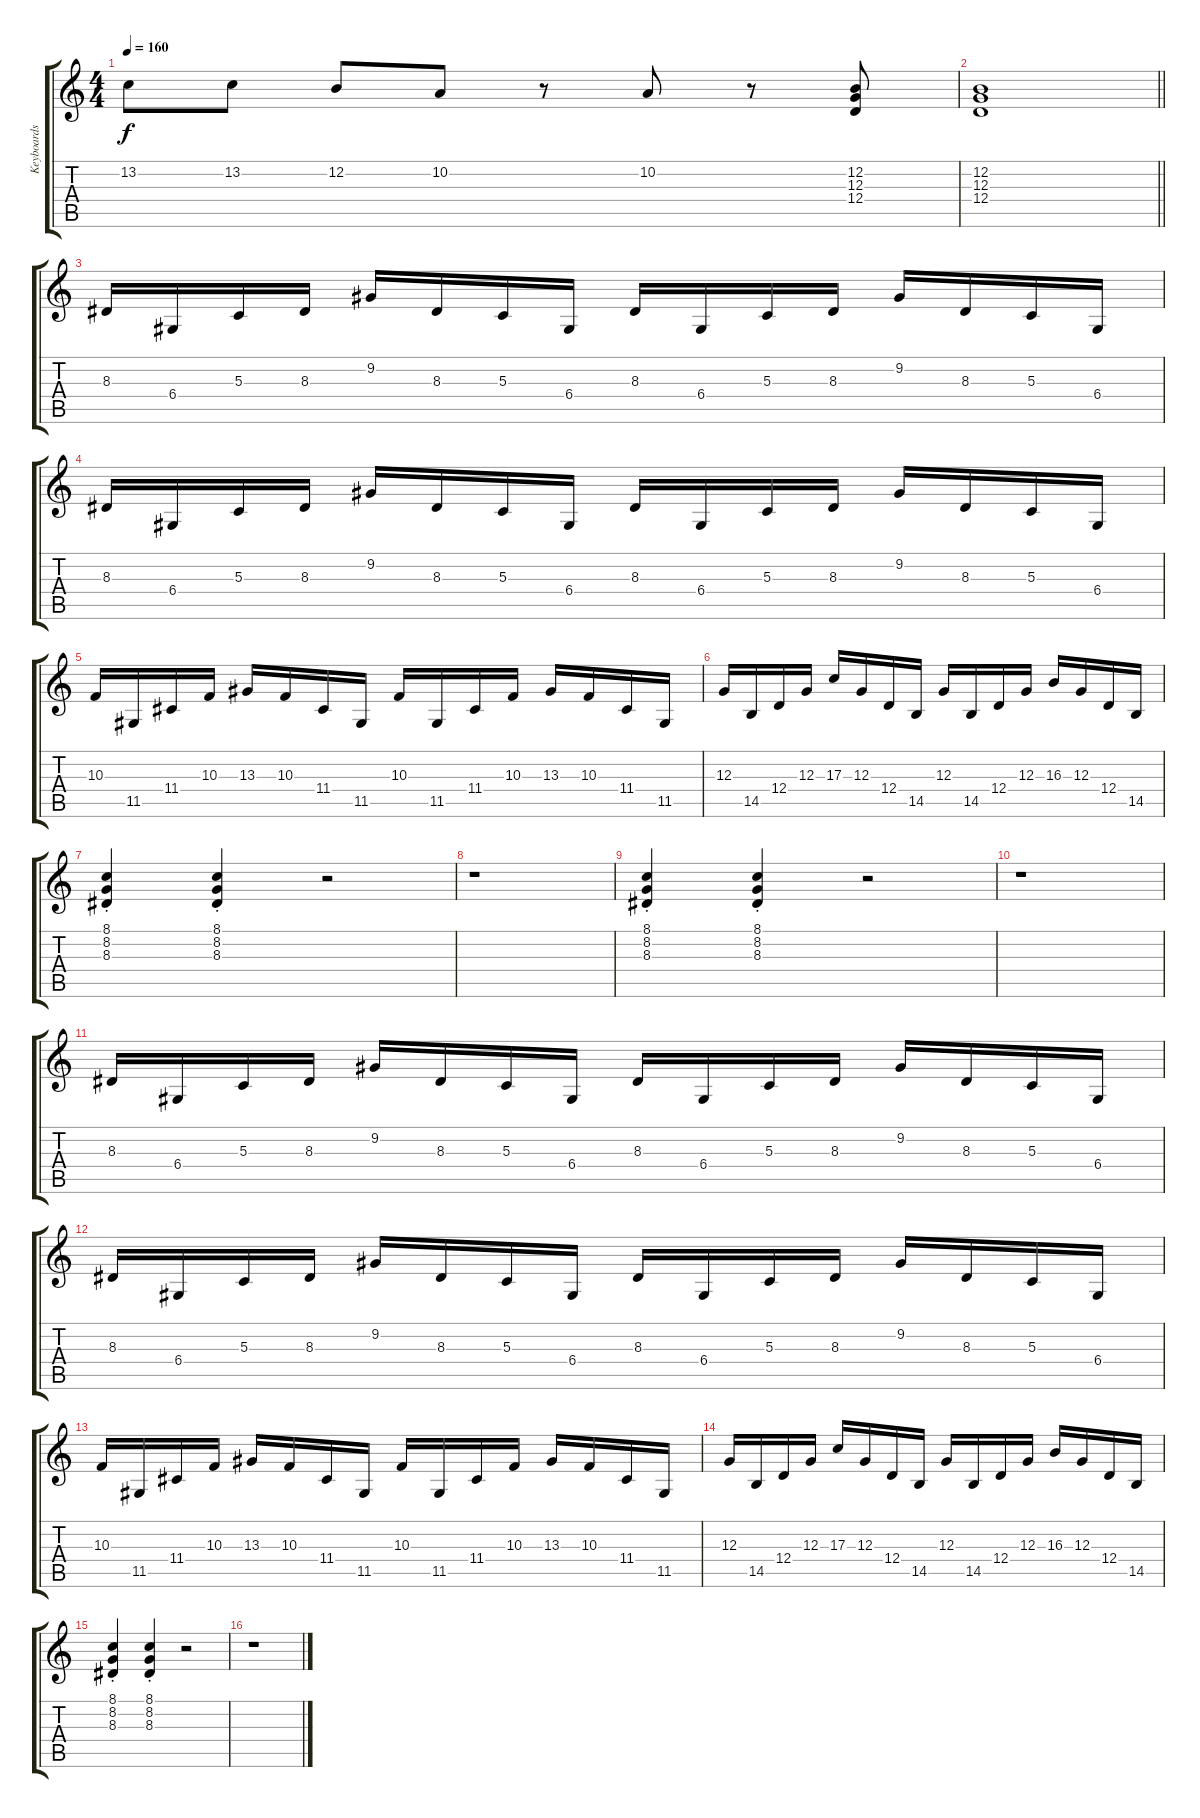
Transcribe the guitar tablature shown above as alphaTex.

\track ("Keyboards" "Keyboards") {instrument lead2sawtooth}
\staff {score tabs}
\tuning (E4 B3 G3 D3 A2 E2) {hide}
\ts (4 4)
\tempo 160
\clef g2
\ks c
13.2.8{dy f} 13.2.8 12.2.8 10.2.8 r.8 10.2.8 r.8 (12.2 12.3 12.4).8 |
\barLineRight lightlight
(12.2 12.3 12.4).1 |
8.3.16 6.4.16 5.3.16 8.3.16 9.2.16 8.3.16 5.3.16 6.4.16 8.3.16 6.4.16 5.3.16 8.3.16 9.2.16 8.3.16 5.3.16 6.4.16 |
8.3.16 6.4.16 5.3.16 8.3.16 9.2.16 8.3.16 5.3.16 6.4.16 8.3.16 6.4.16 5.3.16 8.3.16 9.2.16 8.3.16 5.3.16 6.4.16 |
10.3.16 11.5.16 11.4.16 10.3.16 13.3.16 10.3.16 11.4.16 11.5.16 10.3.16 11.5.16 11.4.16 10.3.16 13.3.16 10.3.16 11.4.16 11.5.16 |
12.3.16 14.5.16 12.4.16 12.3.16 17.3.16 12.3.16 12.4.16 14.5.16 12.3.16 14.5.16 12.4.16 12.3.16 16.3.16 12.3.16 12.4.16 14.5.16 |
(8.1{st} 8.2{st} 8.3{st}).4 (8.1{st} 8.2{st} 8.3{st}).4 r.2 |
r.1 |
(8.1{st} 8.2{st} 8.3{st}).4 (8.1{st} 8.2{st} 8.3{st}).4 r.2 |
r.1 |
8.3.16 6.4.16 5.3.16 8.3.16 9.2.16 8.3.16 5.3.16 6.4.16 8.3.16 6.4.16 5.3.16 8.3.16 9.2.16 8.3.16 5.3.16 6.4.16 |
8.3.16 6.4.16 5.3.16 8.3.16 9.2.16 8.3.16 5.3.16 6.4.16 8.3.16 6.4.16 5.3.16 8.3.16 9.2.16 8.3.16 5.3.16 6.4.16 |
10.3.16 11.5.16 11.4.16 10.3.16 13.3.16 10.3.16 11.4.16 11.5.16 10.3.16 11.5.16 11.4.16 10.3.16 13.3.16 10.3.16 11.4.16 11.5.16 |
12.3.16 14.5.16 12.4.16 12.3.16 17.3.16 12.3.16 12.4.16 14.5.16 12.3.16 14.5.16 12.4.16 12.3.16 16.3.16 12.3.16 12.4.16 14.5.16 |
(8.1{st} 8.2{st} 8.3{st}).4 (8.1{st} 8.2{st} 8.3{st}).4 r.2 |
r.1
